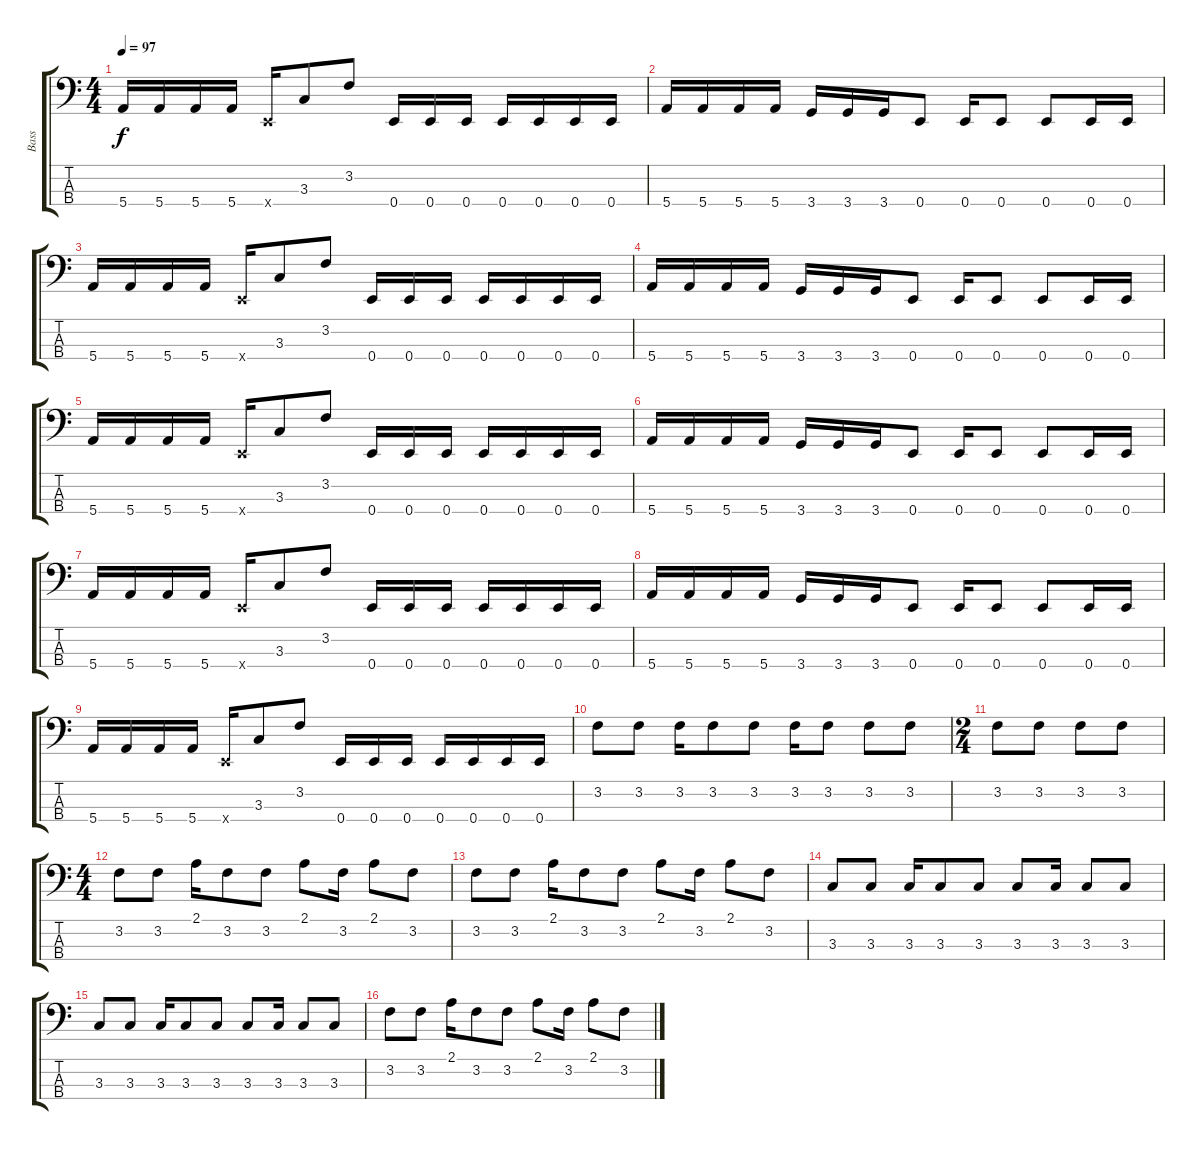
\track ("Bass" "Bass") {instrument electricbasspick}
\staff {score tabs}
\tuning (G2 D2 A1 E1) {hide}
\ts (4 4)
\tempo 97
\clef f4
\ks c
5.4.16{dy f} 5.4.16 5.4.16 5.4.16 0.4{x}.16 3.3.8 3.2.8 0.4.16 0.4.16 0.4.16 0.4.16 0.4.16 0.4.16 0.4.16 |
5.4.16 5.4.16 5.4.16 5.4.16 3.4.16 3.4.16 3.4.16 0.4.8 0.4.16 0.4.8 0.4.8 0.4.16 0.4.16 |
5.4.16 5.4.16 5.4.16 5.4.16 0.4{x}.16 3.3.8 3.2.8 0.4.16 0.4.16 0.4.16 0.4.16 0.4.16 0.4.16 0.4.16 |
5.4.16 5.4.16 5.4.16 5.4.16 3.4.16 3.4.16 3.4.16 0.4.8 0.4.16 0.4.8 0.4.8 0.4.16 0.4.16 |
5.4.16 5.4.16 5.4.16 5.4.16 0.4{x}.16 3.3.8 3.2.8 0.4.16 0.4.16 0.4.16 0.4.16 0.4.16 0.4.16 0.4.16 |
5.4.16 5.4.16 5.4.16 5.4.16 3.4.16 3.4.16 3.4.16 0.4.8 0.4.16 0.4.8 0.4.8 0.4.16 0.4.16 |
5.4.16 5.4.16 5.4.16 5.4.16 0.4{x}.16 3.3.8 3.2.8 0.4.16 0.4.16 0.4.16 0.4.16 0.4.16 0.4.16 0.4.16 |
5.4.16 5.4.16 5.4.16 5.4.16 3.4.16 3.4.16 3.4.16 0.4.8 0.4.16 0.4.8 0.4.8 0.4.16 0.4.16 |
5.4.16 5.4.16 5.4.16 5.4.16 0.4{x}.16 3.3.8 3.2.8 0.4.16 0.4.16 0.4.16 0.4.16 0.4.16 0.4.16 0.4.16 |
3.2.8 3.2.8 3.2.16 3.2.8 3.2.8 3.2.16 3.2.8 3.2.8 3.2.8 |
\ts (2 4)
3.2.8 3.2.8 3.2.8 3.2.8 |
\ts (4 4)
3.2.8 3.2.8 2.1.16 3.2.8 3.2.8 2.1.8 3.2.16 2.1.8 3.2.8 |
3.2.8 3.2.8 2.1.16 3.2.8 3.2.8 2.1.8 3.2.16 2.1.8 3.2.8 |
3.3.8 3.3.8 3.3.16 3.3.8 3.3.8 3.3.8 3.3.16 3.3.8 3.3.8 |
3.3.8 3.3.8 3.3.16 3.3.8 3.3.8 3.3.8 3.3.16 3.3.8 3.3.8 |
3.2.8 3.2.8 2.1.16 3.2.8 3.2.8 2.1.8 3.2.16 2.1.8 3.2.8
